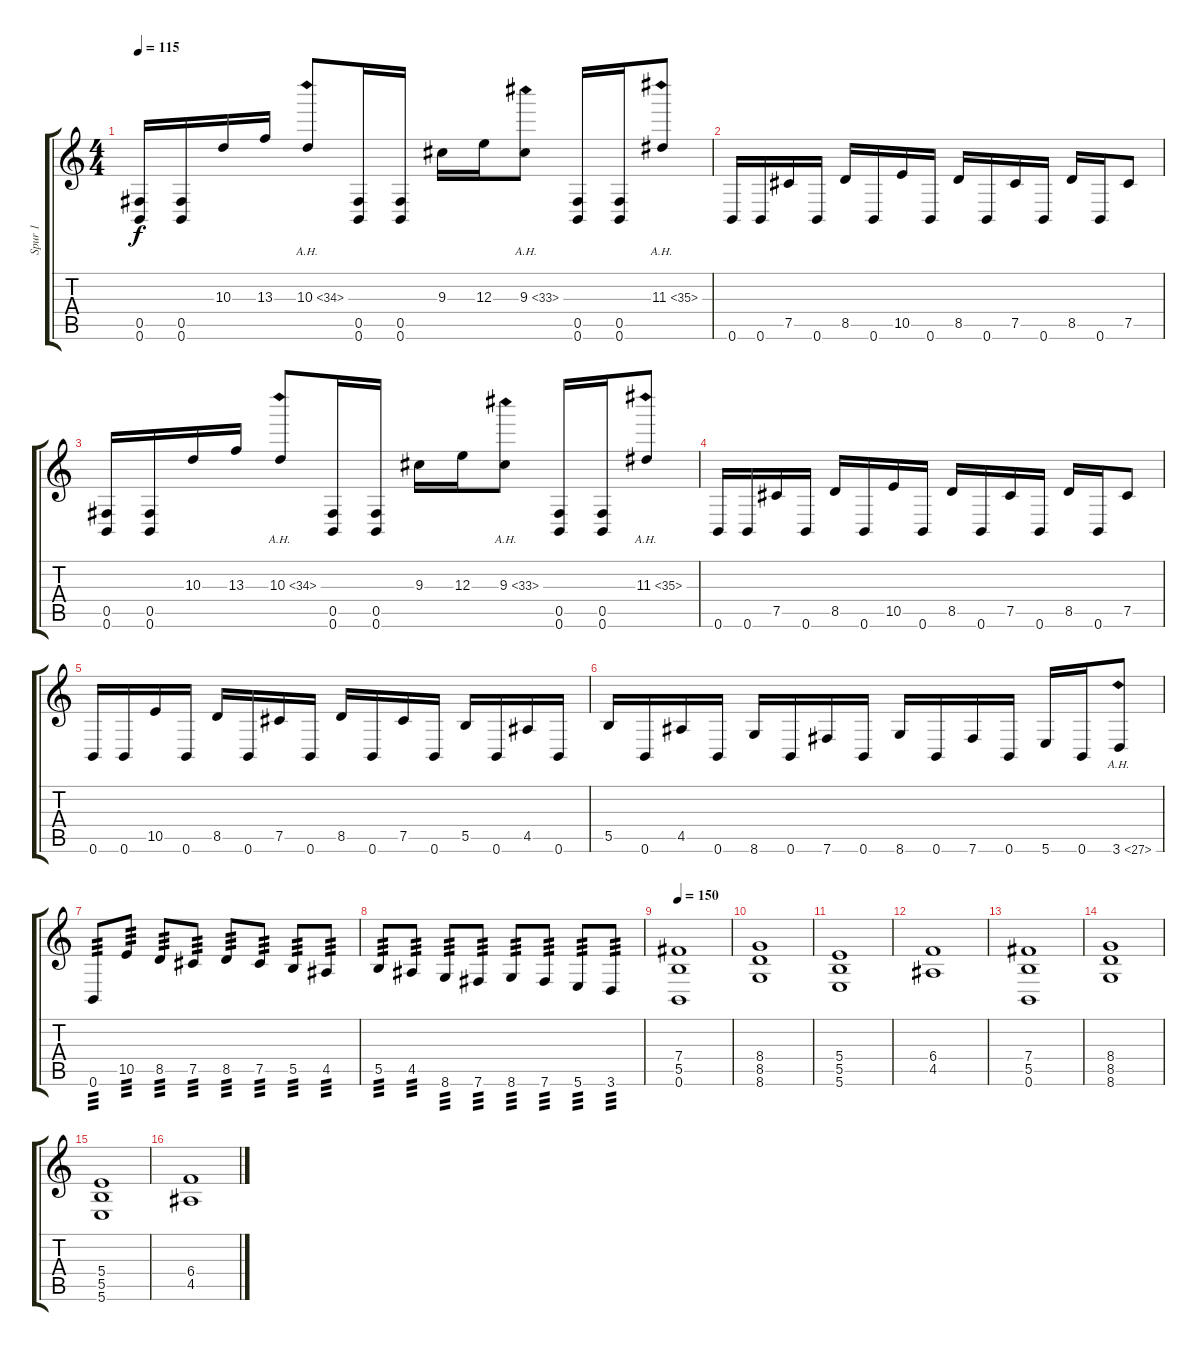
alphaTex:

\track ("Spur 1" "Spur 1") {instrument distortionguitar}
\staff {score tabs}
\tuning (Db4 Ab3 E3 B2 Gb2 B1) {hide}
\ts (4 4)
\tempo 115
\clef g2
\ks c
(0.5 0.6).16{dy f} (0.5 0.6).16 10.3.16 13.3.16 10.3{ah 24}.8 (0.5 0.6).16 (0.5 0.6).16 9.3.16 12.3.16 9.3{ah 24}.8 (0.5 0.6).16 (0.5 0.6).16 11.3{ah 24}.8 |
0.6.16 0.6.16 7.5.16 0.6.16 8.5.16 0.6.16 10.5.16 0.6.16 8.5.16 0.6.16 7.5.16 0.6.16 8.5.16 0.6.16 7.5.8 |
(0.5 0.6).16 (0.5 0.6).16 10.3.16 13.3.16 10.3{ah 24}.8 (0.5 0.6).16 (0.5 0.6).16 9.3.16 12.3.16 9.3{ah 24}.8 (0.5 0.6).16 (0.5 0.6).16 11.3{ah 24}.8 |
0.6.16 0.6.16 7.5.16 0.6.16 8.5.16 0.6.16 10.5.16 0.6.16 8.5.16 0.6.16 7.5.16 0.6.16 8.5.16 0.6.16 7.5.8 |
0.6.16 0.6.16 10.5.16 0.6.16 8.5.16 0.6.16 7.5.16 0.6.16 8.5.16 0.6.16 7.5.16 0.6.16 5.5.16 0.6.16 4.5.16 0.6.16 |
5.5.16 0.6.16 4.5.16 0.6.16 8.6.16 0.6.16 7.6.16 0.6.16 8.6.16 0.6.16 7.6.16 0.6.16 5.6.16 0.6.16 3.6{ah 24}.8 |
0.6.8{tp 3} 10.5.8{tp 3} 8.5.8{tp 3} 7.5.8{tp 3} 8.5.8{tp 3} 7.5.8{tp 3} 5.5.8{tp 3} 4.5.8{tp 3} |
5.5.8{tp 3} 4.5.8{tp 3} 8.6.8{tp 3} 7.6.8{tp 3} 8.6.8{tp 3} 7.6.8{tp 3} 5.6.8{tp 3} 3.6.8{tp 3} |
\tempo 150
(7.4 5.5 0.6).1 |
(8.4 8.5 8.6).1 |
(5.4 5.5 5.6).1 |
(6.4 4.5).1 |
(7.4 5.5 0.6).1 |
(8.4 8.5 8.6).1 |
(5.4 5.5 5.6).1 |
(6.4 4.5).1
